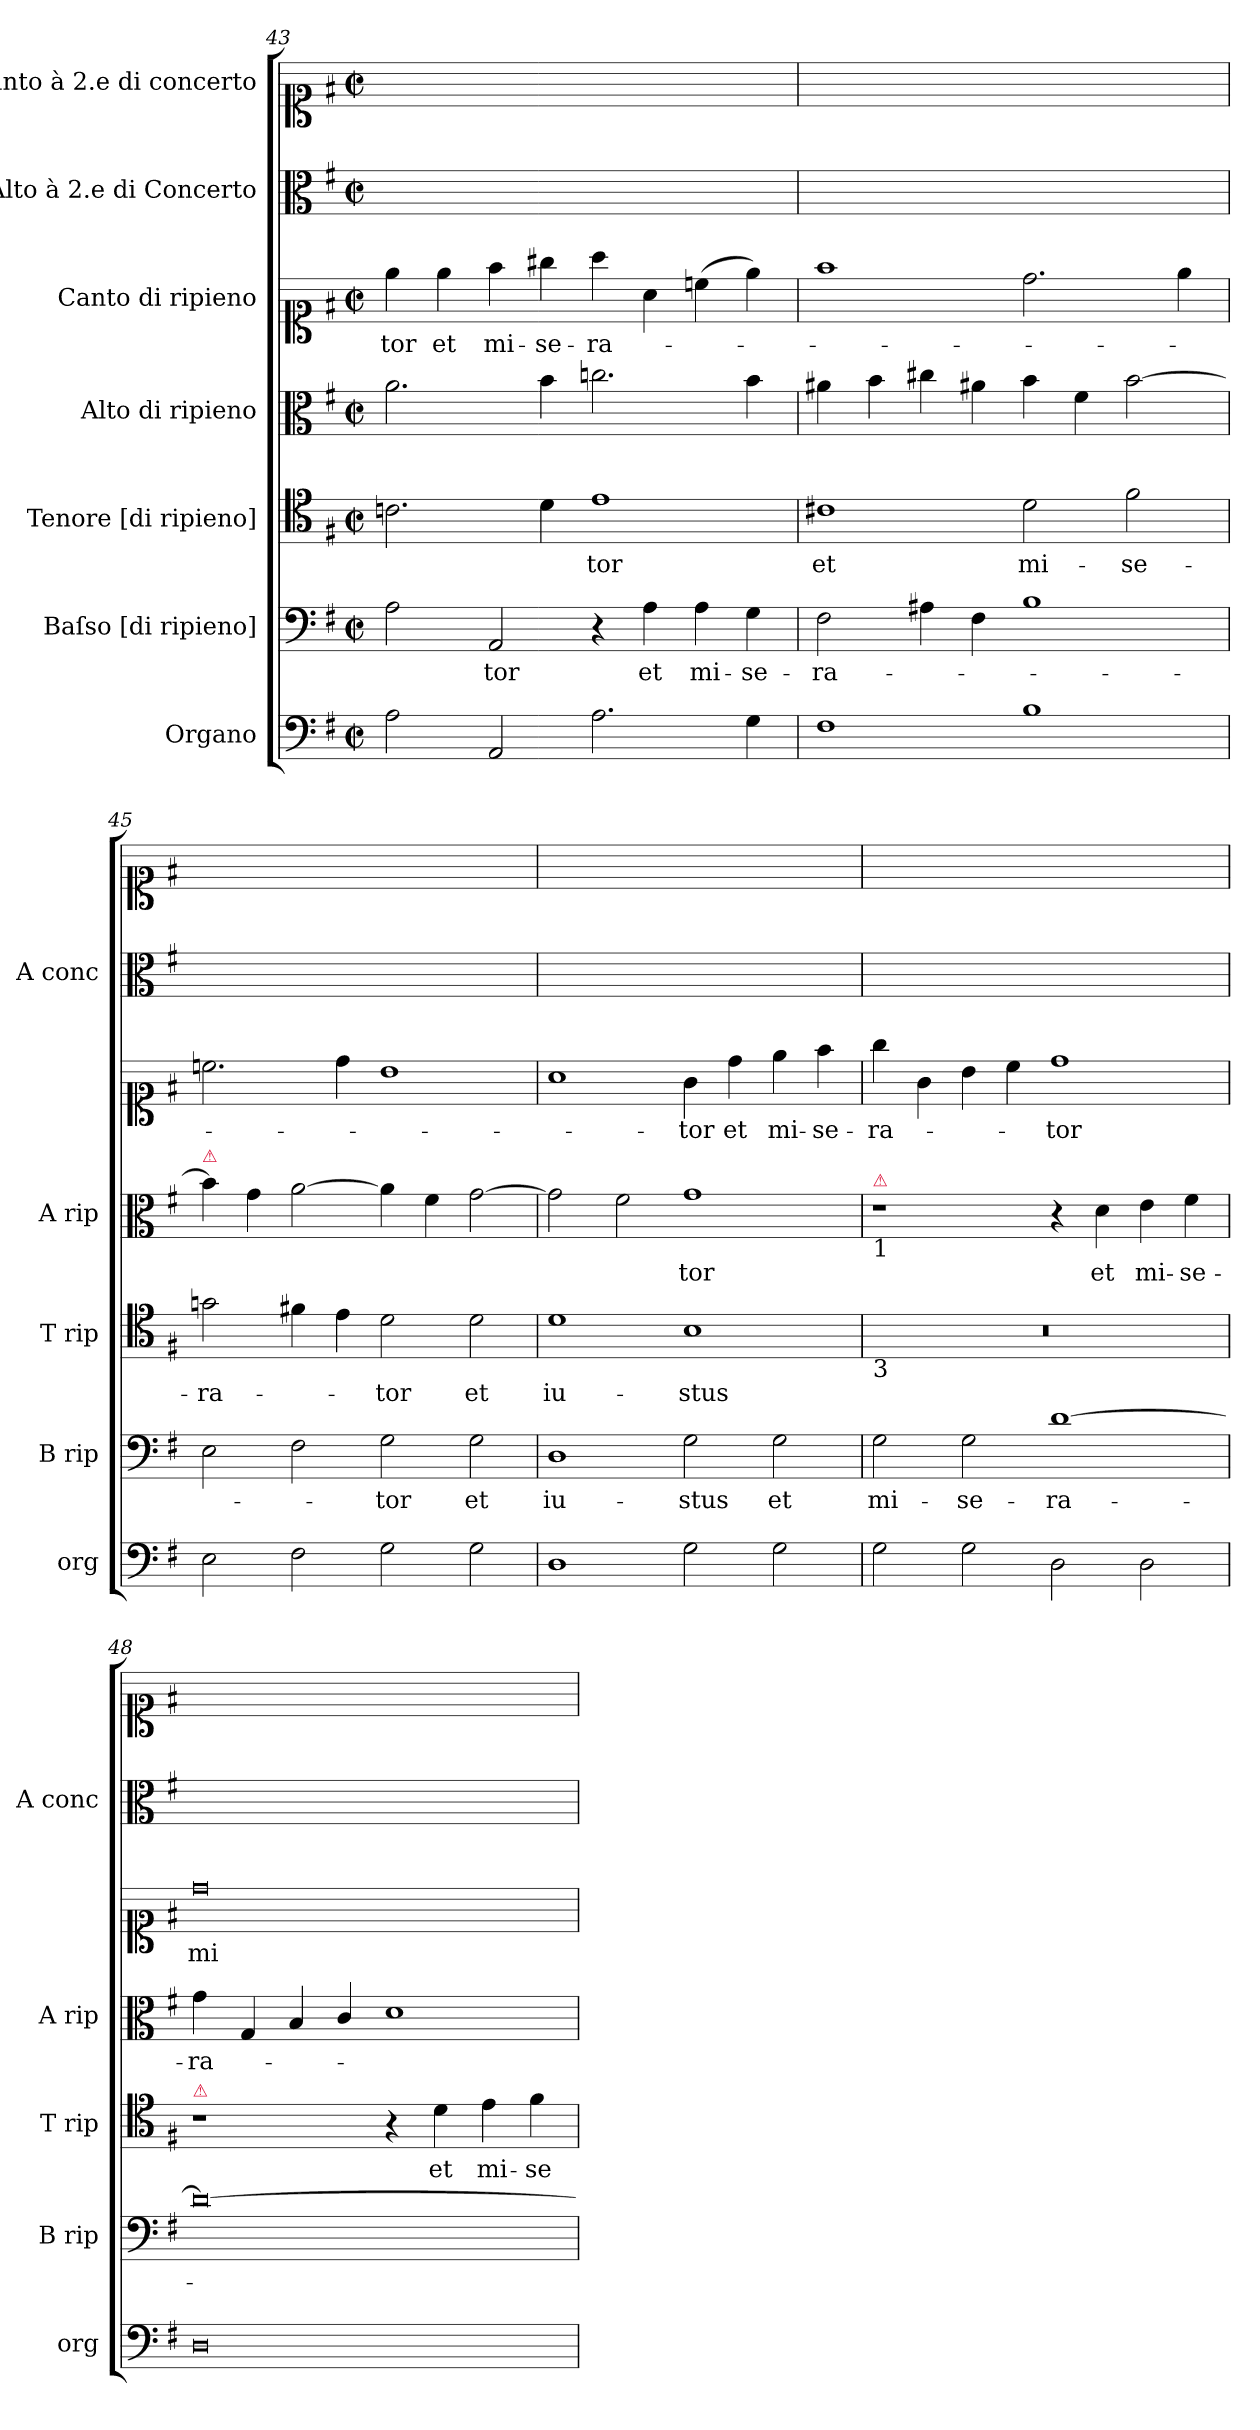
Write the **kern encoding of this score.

**kern	**kern	**text	**kern	**text	**kern	**text	**kern	**text	**kern	**kern
*part7	*part6	*part6	*part5	*part5	*part4	*part4	*part3	*part3	*part2	*part1
*staff7	*staff6	*staff6	*staff5	*staff5	*staff4	*staff4	*staff3	*staff3	*staff2	*staff1
*I"Organo	*I"Baſso [di ripieno]	*	*I"Tenore [di ripieno]	*	*I"Alto di ripieno	*	*I"Canto di ripieno	*	*I"Alto à 2.e di Concerto	*I"Canto à 2.e di concerto
*I'org	*I'B rip	*	*I'T rip	*	*I'A rip	*	*	*	*I'A conc	*
*clefF4	*clefF4	*	*clefC4	*	*clefC3	*	*clefC1	*	*clefC3	*clefC1
*k[f#]	*k[f#]	*	*k[f#]	*	*k[f#]	*	*k[f#]	*	*k[f#]	*k[f#]
*M2/1	*M2/1	*	*M2/1	*	*M2/1	*	*M2/1	*	*M2/1	*M2/1
*met(c|)	*met(c|)	*	*met(c|)	*	*met(c|)	*	*met(c|)	*	*met(c|)	*met(c|)
=43	=43	=43	=43	=43	=43	=43	=43	=43	=43	=43
2A\	2A\	.	2.cn\	.	2.a\	.	4ee\	-tor	0ryy	0ryy
.	.	.	.	.	.	.	4ee\	et	.	.
2AA/	2AA/	-tor	.	.	.	.	4ff#\	mi-	.	.
.	.	.	4d\	.	4b\	.	4gg#X\	-se-	.	.
2.A\	4r	.	1e	-tor	2.ccn\	.	4aa\	-ra-	.	.
.	4A\	et	.	.	.	.	4a\	.	.	.
.	4A\	mi-	.	.	.	.	(4ccn\	.	.	.
4G\	4G\	-se-	.	.	4b\	.	4ee\)	.	.	.
=44	=44	=44	=44	=44	=44	=44	=44	=44	=44	=44
1F#	2F#\	-ra-	1c#X	et	4a#X\	.	1ff#	.	0ryy	0ryy
.	.	.	.	.	4b\	.	.	.	.	.
.	4A#X\	.	.	.	4cc#X\	.	.	.	.	.
.	4F#\	.	.	.	4a#X\	.	.	.	.	.
1B	1B	.	2d\	mi-	4b\	.	2.dd\	.	.	.
.	.	.	.	.	4f#\	.	.	.	.	.
.	.	.	2f#\	-se-	[2b\	.	.	.	.	.
.	.	.	.	.	.	.	4ee\	.	.	.
=45	=45	=45	=45	=45	=45	=45	=45	=45	=45	=45
!	!	!	!	!	!LO:TX:a:color=crimson:t=⚠	!	!	!	!	!
2E\	2E\	.	2gn\	-ra-	4b\]	.	2.ccn\	.	0ryy	0ryy
.	.	.	.	.	4g\	.	.	.	.	.
2F#\	2F#\	.	4f#X\	.	[2a\	.	.	.	.	.
.	.	.	4e\	.	.	.	4dd\	.	.	.
2G\	2G\	-tor	2d\	-tor	4a\]	.	1b	.	.	.
.	.	.	.	.	4f#\	.	.	.	.	.
2G\	2G\	et	2d\	et	[2g\	.	.	.	.	.
=46	=46	=46	=46	=46	=46	=46	=46	=46	=46	=46
1D	1D	iu-	1d	iu-	2g\]	.	1a	.	0ryy	0ryy
.	.	.	.	.	2f#\	.	.	.	.	.
2G\	2G\	-stus	1B	-stus	1g	-tor	4g\	-tor	.	.
.	.	.	.	.	.	.	4dd\	et	.	.
2G\	2G\	et	.	.	.	.	4ee\	mi-	.	.
.	.	.	.	.	.	.	4ff#\	-se-	.	.
=47	=47	=47	=47	=47	=47	=47	=47	=47	=47	=47
!	!	!	!	!	!LO:TX:a:color=crimson:t=⚠	!	!	!	!	!
!	!	!	!	!	!LO:TX:b:t=1	!	!	!	!	!
!	!	!	!LO:TX:b:t=3	!	!	!	!	!	!	!
2G\	2G\	mi-	0r	.	1r	.	4gg\	-ra-	0ryy	0ryy
.	.	.	.	.	.	.	4g\	.	.	.
2G\	2G\	-se-	.	.	.	.	4b\	.	.	.
.	.	.	.	.	.	.	4cc\	.	.	.
2D\	[1d	-ra-	.	.	4r	.	1dd	-tor	.	.
.	.	.	.	.	4d\	et	.	.	.	.
2D\	.	.	.	.	4e\	mi-	.	.	.	.
.	.	.	.	.	4f#\	-se-	.	.	.	.
=48	=48	=48	=48	=48	=48	=48	=48	=48	=48	=48
!	!	!	!LO:TX:a:color=crimson:t=⚠	!	!	!	!	!	!	!
0D	0d_	.	1r	.	4g\	-ra-	0dd	mi-	0ryy	0ryy
.	.	.	.	.	4G/	.	.	.	.	.
.	.	.	.	.	4B/	.	.	.	.	.
.	.	.	.	.	4c/	.	.	.	.	.
.	.	.	4r	.	1d	.	.	.	.	.
.	.	.	4d\	et	.	.	.	.	.	.
.	.	.	4e\	mi-	.	.	.	.	.	.
.	.	.	4f#\	-se-	.	.	.	.	.	.
=	=	=	=	=	=	=	=	=	=	=
*-	*-	*-	*-	*-	*-	*-	*-	*-	*-	*-
